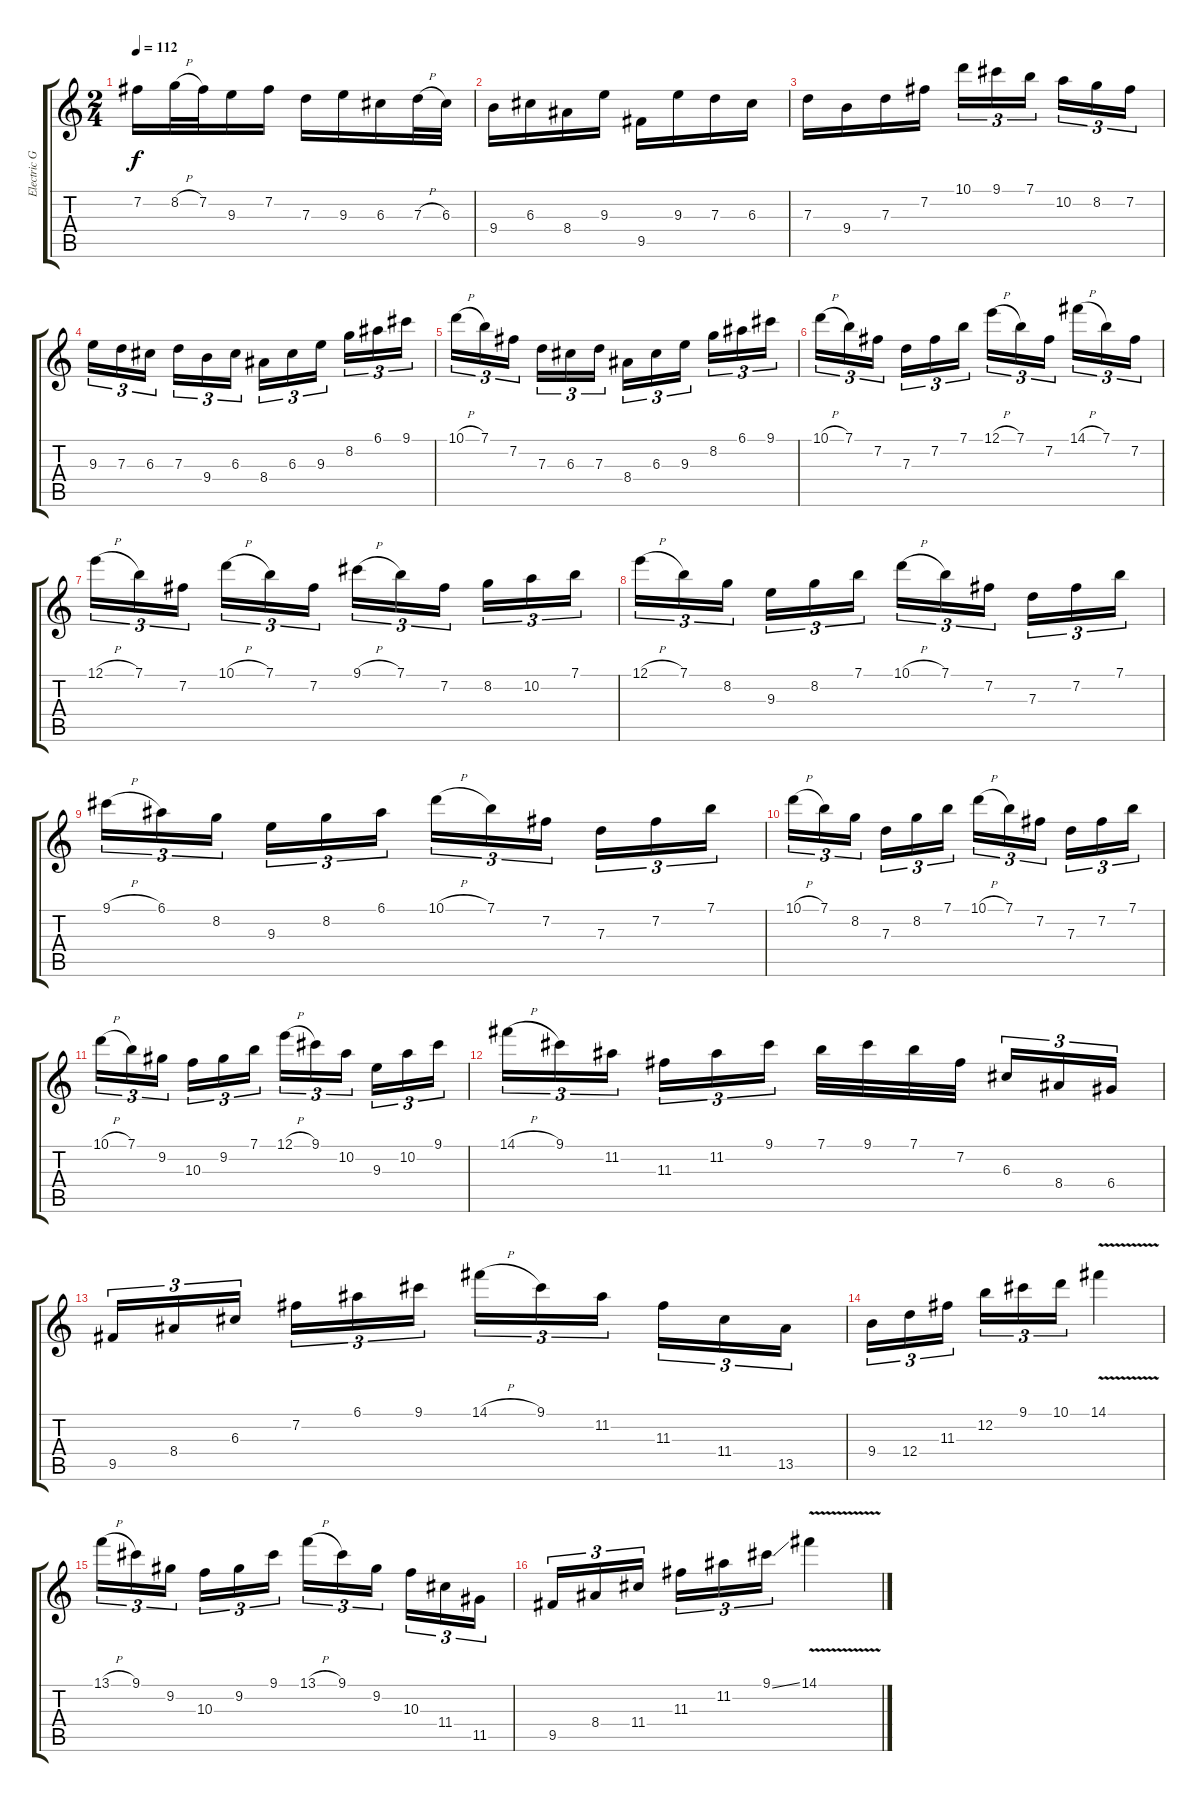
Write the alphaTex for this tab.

\track ("Electric Guitar 1" "Electric G") {instrument electricguitarjazz}
\staff {score tabs}
\tuning (E4 B3 G3 D3 A2 E2) {hide}
\ts (2 4)
\tempo 112
\clef g2
\ks c
7.2.16{dy f} 8.2{h}.32 7.2.32 9.3.16 7.2.16 7.3.16 9.3.16 6.3.16 7.3{h}.32 6.3.32 |
9.4.16 6.3.16 8.4.16 9.3.16 9.5.16 9.3.16 7.3.16 6.3.16 |
7.3.16 9.4.16 7.3.16 7.2.16 10.1.16{tu (3 2)} 9.1.16{tu (3 2)} 7.1.16{tu (3 2) beam splitsecondary} 10.2.16{tu (3 2)} 8.2.16{tu (3 2)} 7.2.16{tu (3 2)} |
9.3.16{tu (3 2)} 7.3.16{tu (3 2)} 6.3.16{tu (3 2) beam splitsecondary} 7.3.16{tu (3 2)} 9.4.16{tu (3 2)} 6.3.16{tu (3 2)} 8.4.16{tu (3 2)} 6.3.16{tu (3 2)} 9.3.16{tu (3 2) beam splitsecondary} 8.2.16{tu (3 2)} 6.1.16{tu (3 2)} 9.1.16{tu (3 2)} |
10.1{h}.16{tu (3 2)} 7.1.16{tu (3 2)} 7.2.16{tu (3 2) beam splitsecondary} 7.3.16{tu (3 2)} 6.3.16{tu (3 2)} 7.3.16{tu (3 2)} 8.4.16{tu (3 2)} 6.3.16{tu (3 2)} 9.3.16{tu (3 2) beam splitsecondary} 8.2.16{tu (3 2)} 6.1.16{tu (3 2)} 9.1.16{tu (3 2)} |
10.1{h}.16{tu (3 2)} 7.1.16{tu (3 2)} 7.2.16{tu (3 2) beam splitsecondary} 7.3.16{tu (3 2)} 7.2.16{tu (3 2)} 7.1.16{tu (3 2)} 12.1{h}.16{tu (3 2)} 7.1.16{tu (3 2)} 7.2.16{tu (3 2) beam splitsecondary} 14.1{h}.16{tu (3 2)} 7.1.16{tu (3 2)} 7.2.16{tu (3 2)} |
12.1{h}.16{tu (3 2)} 7.1.16{tu (3 2)} 7.2.16{tu (3 2) beam splitsecondary} 10.1{h}.16{tu (3 2)} 7.1.16{tu (3 2)} 7.2.16{tu (3 2)} 9.1{h}.16{tu (3 2)} 7.1.16{tu (3 2)} 7.2.16{tu (3 2) beam splitsecondary} 8.2.16{tu (3 2)} 10.2.16{tu (3 2)} 7.1.16{tu (3 2)} |
12.1{h}.16{tu (3 2)} 7.1.16{tu (3 2)} 8.2.16{tu (3 2) beam splitsecondary} 9.3.16{tu (3 2)} 8.2.16{tu (3 2)} 7.1.16{tu (3 2)} 10.1{h}.16{tu (3 2)} 7.1.16{tu (3 2)} 7.2.16{tu (3 2) beam splitsecondary} 7.3.16{tu (3 2)} 7.2.16{tu (3 2)} 7.1.16{tu (3 2)} |
9.1{h}.16{tu (3 2)} 6.1.16{tu (3 2)} 8.2.16{tu (3 2) beam splitsecondary} 9.3.16{tu (3 2)} 8.2.16{tu (3 2)} 6.1.16{tu (3 2)} 10.1{h}.16{tu (3 2)} 7.1.16{tu (3 2)} 7.2.16{tu (3 2) beam splitsecondary} 7.3.16{tu (3 2)} 7.2.16{tu (3 2)} 7.1.16{tu (3 2)} |
10.1{h}.16{tu (3 2)} 7.1.16{tu (3 2)} 8.2.16{tu (3 2) beam splitsecondary} 7.3.16{tu (3 2)} 8.2.16{tu (3 2)} 7.1.16{tu (3 2)} 10.1{h}.16{tu (3 2)} 7.1.16{tu (3 2)} 7.2.16{tu (3 2) beam splitsecondary} 7.3.16{tu (3 2)} 7.2.16{tu (3 2)} 7.1.16{tu (3 2)} |
10.1{h}.16{tu (3 2)} 7.1.16{tu (3 2)} 9.2.16{tu (3 2) beam splitsecondary} 10.3.16{tu (3 2)} 9.2.16{tu (3 2)} 7.1.16{tu (3 2)} 12.1{h}.16{tu (3 2)} 9.1.16{tu (3 2)} 10.2.16{tu (3 2) beam splitsecondary} 9.3.16{tu (3 2)} 10.2.16{tu (3 2)} 9.1.16{tu (3 2)} |
14.1{h}.16{tu (3 2)} 9.1.16{tu (3 2)} 11.2.16{tu (3 2) beam splitsecondary} 11.3.16{tu (3 2)} 11.2.16{tu (3 2)} 9.1.16{tu (3 2)} 7.1.32 9.1.32 7.1.32 7.2.32{beam splitsecondary} 6.3.16{tu (3 2)} 8.4.16{tu (3 2)} 6.4.16{tu (3 2)} |
9.5.16{tu (3 2)} 8.4.16{tu (3 2)} 6.3.16{tu (3 2) beam splitsecondary} 7.2.16{tu (3 2)} 6.1.16{tu (3 2)} 9.1.16{tu (3 2)} 14.1{h}.16{tu (3 2)} 9.1.16{tu (3 2)} 11.2.16{tu (3 2) beam splitsecondary} 11.3.16{tu (3 2)} 11.4.16{tu (3 2)} 13.5.16{tu (3 2)} |
9.4.16{tu (3 2)} 12.4.16{tu (3 2)} 11.3.16{tu (3 2) beam splitsecondary} 12.2.16{tu (3 2)} 9.1.16{tu (3 2)} 10.1.16{tu (3 2)} 14.1{v}.4 |
13.1{h}.16{tu (3 2)} 9.1.16{tu (3 2)} 9.2.16{tu (3 2) beam splitsecondary} 10.3.16{tu (3 2)} 9.2.16{tu (3 2)} 9.1.16{tu (3 2)} 13.1{h}.16{tu (3 2)} 9.1.16{tu (3 2)} 9.2.16{tu (3 2) beam splitsecondary} 10.3.16{tu (3 2)} 11.4.16{tu (3 2)} 11.5.16{tu (3 2)} |
9.5.16{tu (3 2)} 8.4.16{tu (3 2)} 11.4.16{tu (3 2) beam splitsecondary} 11.3.16{tu (3 2)} 11.2.16{tu (3 2)} 9.1{ss}.16{tu (3 2)} 14.1{v}.4
